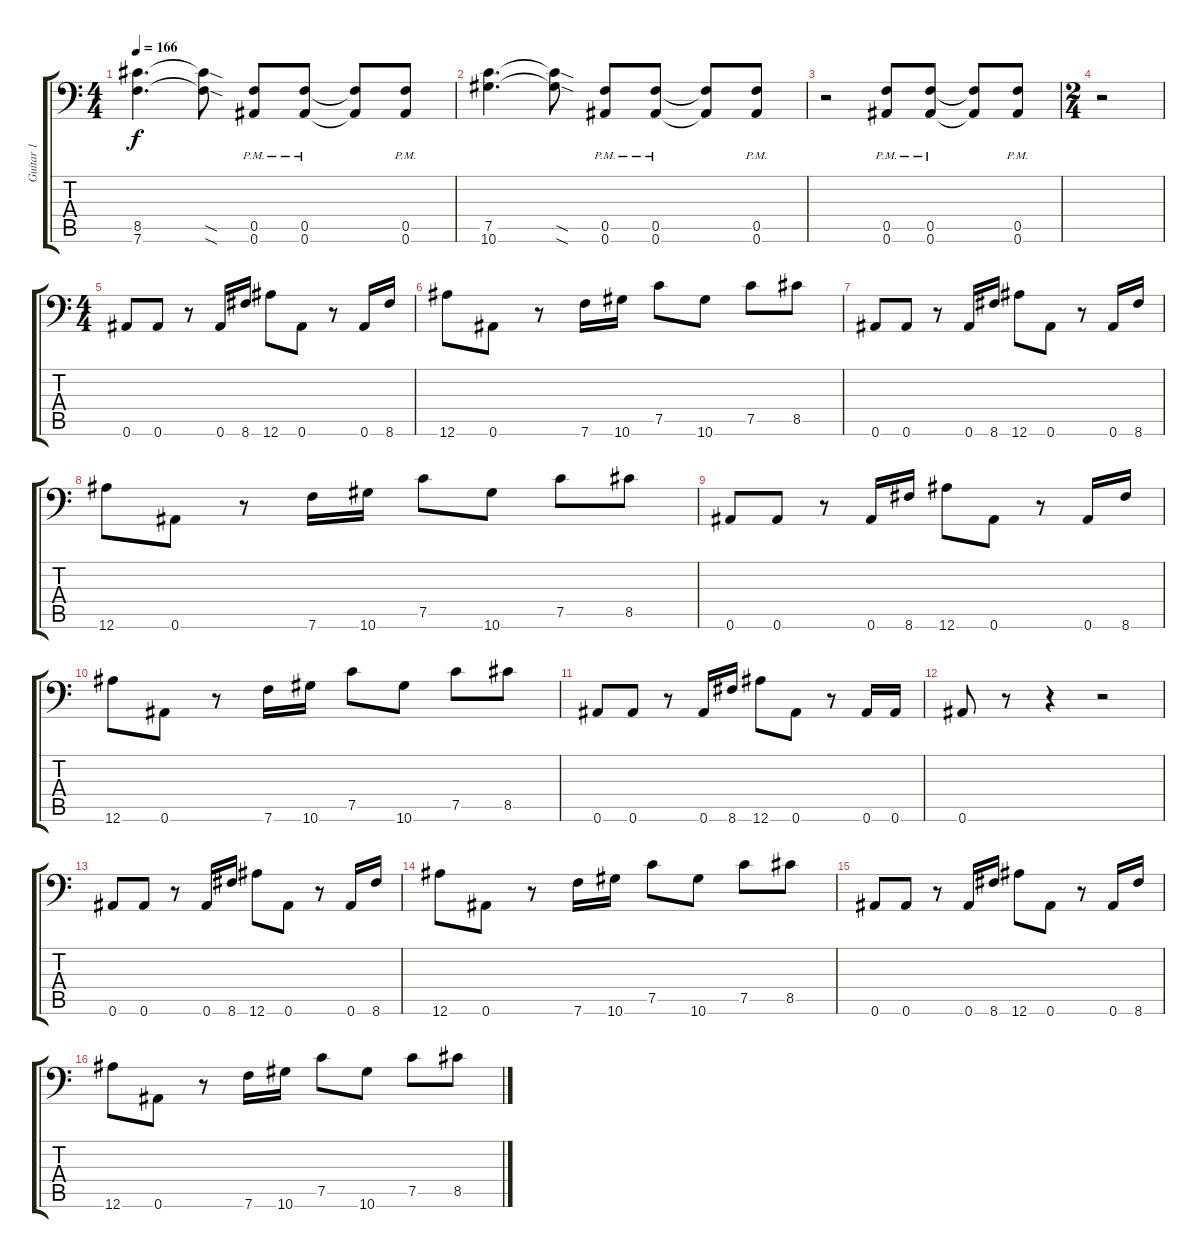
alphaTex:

\track ("Guitar 1" "Guitar 1") {instrument distortionguitar}
\staff {score tabs}
\tuning (C4 G3 Eb3 Bb2 F2 Bb1) {hide}
\ts (4 4)
\tempo 166
\clef f4
\ks c
(8.5 7.6).4{d dy f} (8.5{sod t} 7.6{sod t}).8 (0.5{pm} 0.6{pm}).8 (0.5{pm} 0.6{pm}).8 (0.5{t} 0.6{t}).8 (0.5{pm} 0.6{pm}).8 |
(7.5 10.6).4{d} (7.5{sod t} 10.6{sod t}).8 (0.5{pm} 0.6{pm}).8 (0.5{pm} 0.6{pm}).8 (0.5{t} 0.6{t}).8 (0.5{pm} 0.6{pm}).8 |
r.2 (0.5{pm} 0.6{pm}).8 (0.5{pm} 0.6{pm}).8 (0.5{t} 0.6{t}).8 (0.5{pm} 0.6{pm}).8 |
\ts (2 4)
r.2 |
\ts (4 4)
0.6.8{volume 13} 0.6.8 r.8 0.6.16 8.6.16 12.6.8 0.6.8 r.8 0.6.16 8.6.16 |
12.6.8 0.6.8 r.8 7.6.16 10.6.16 7.5.8 10.6.8 7.5.8 8.5.8 |
0.6.8{volume 13} 0.6.8 r.8 0.6.16 8.6.16 12.6.8 0.6.8 r.8 0.6.16 8.6.16 |
12.6.8 0.6.8 r.8 7.6.16 10.6.16 7.5.8 10.6.8 7.5.8 8.5.8 |
0.6.8{volume 13} 0.6.8 r.8 0.6.16 8.6.16 12.6.8 0.6.8 r.8 0.6.16 8.6.16 |
12.6.8 0.6.8 r.8 7.6.16 10.6.16 7.5.8 10.6.8 7.5.8 8.5.8 |
0.6.8 0.6.8 r.8 0.6.16 8.6.16 12.6.8 0.6.8 r.8 0.6.16 0.6.16 |
0.6.8 r.8 r.4 r.2 |
0.6.8{volume 13} 0.6.8 r.8 0.6.16 8.6.16 12.6.8 0.6.8 r.8 0.6.16 8.6.16 |
12.6.8 0.6.8 r.8 7.6.16 10.6.16 7.5.8 10.6.8 7.5.8 8.5.8 |
0.6.8{volume 13} 0.6.8 r.8 0.6.16 8.6.16 12.6.8 0.6.8 r.8 0.6.16 8.6.16 |
12.6.8 0.6.8 r.8 7.6.16 10.6.16 7.5.8 10.6.8 7.5.8 8.5.8
